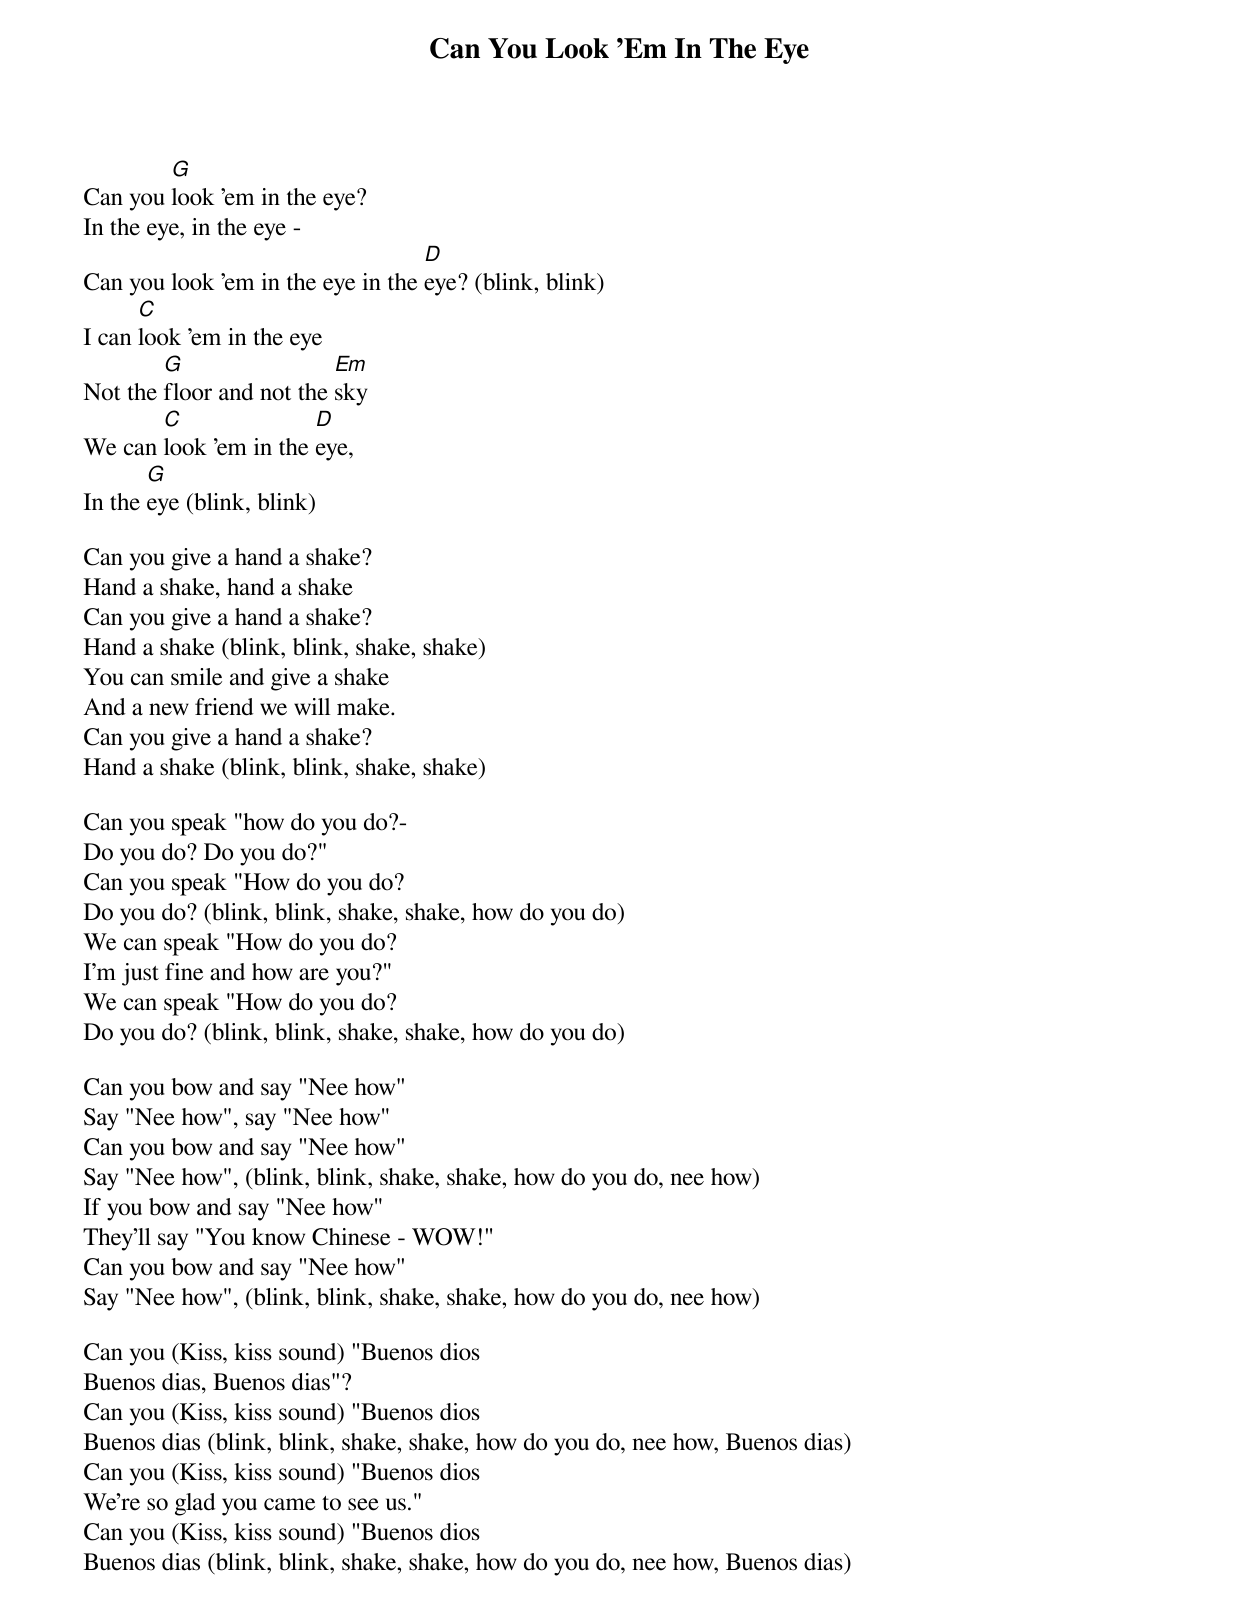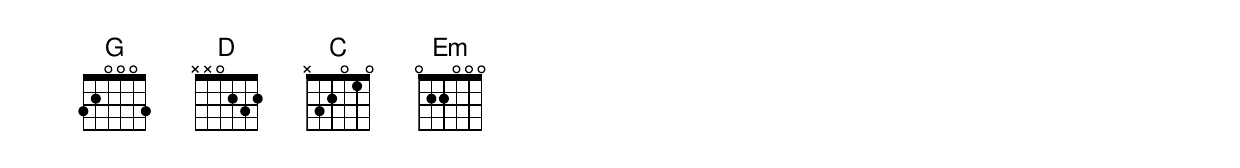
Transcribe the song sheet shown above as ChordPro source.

{title: Can You Look 'Em In The Eye}


Can you [G]look 'em in the eye?
In the eye, in the eye -[]
Can you look 'em in the eye in the [D]eye? (blink, blink)
I can [C]look 'em in the eye
Not the [G]floor and not the [Em]sky
We can [C]look 'em in the [D]eye,
In the [G]eye (blink, blink)

Can you give a hand a shake?
Hand a shake, hand a shake
Can you give a hand a shake?
Hand a shake (blink, blink, shake, shake)
You can smile and give a shake
And a new friend we will make.
Can you give a hand a shake?
Hand a shake (blink, blink, shake, shake)

Can you speak "how do you do?-
Do you do? Do you do?"
Can you speak "How do you do?
Do you do? (blink, blink, shake, shake, how do you do)
We can speak "How do you do?
I'm just fine and how are you?"
We can speak "How do you do?
Do you do? (blink, blink, shake, shake, how do you do)

Can you bow and say "Nee how"
Say "Nee how", say "Nee how"
Can you bow and say "Nee how"
Say "Nee how", (blink, blink, shake, shake, how do you do, nee how)
If you bow and say "Nee how"
They'll say "You know Chinese - WOW!"
Can you bow and say "Nee how"
Say "Nee how", (blink, blink, shake, shake, how do you do, nee how)

Can you (Kiss, kiss sound) "Buenos dios
Buenos dias, Buenos dias"?
Can you (Kiss, kiss sound) "Buenos dios
Buenos dias (blink, blink, shake, shake, how do you do, nee how, Buenos dias)
Can you (Kiss, kiss sound) "Buenos dios
We're so glad you came to see us."
Can you (Kiss, kiss sound) "Buenos dios
Buenos dias (blink, blink, shake, shake, how do you do, nee how, Buenos dias)
